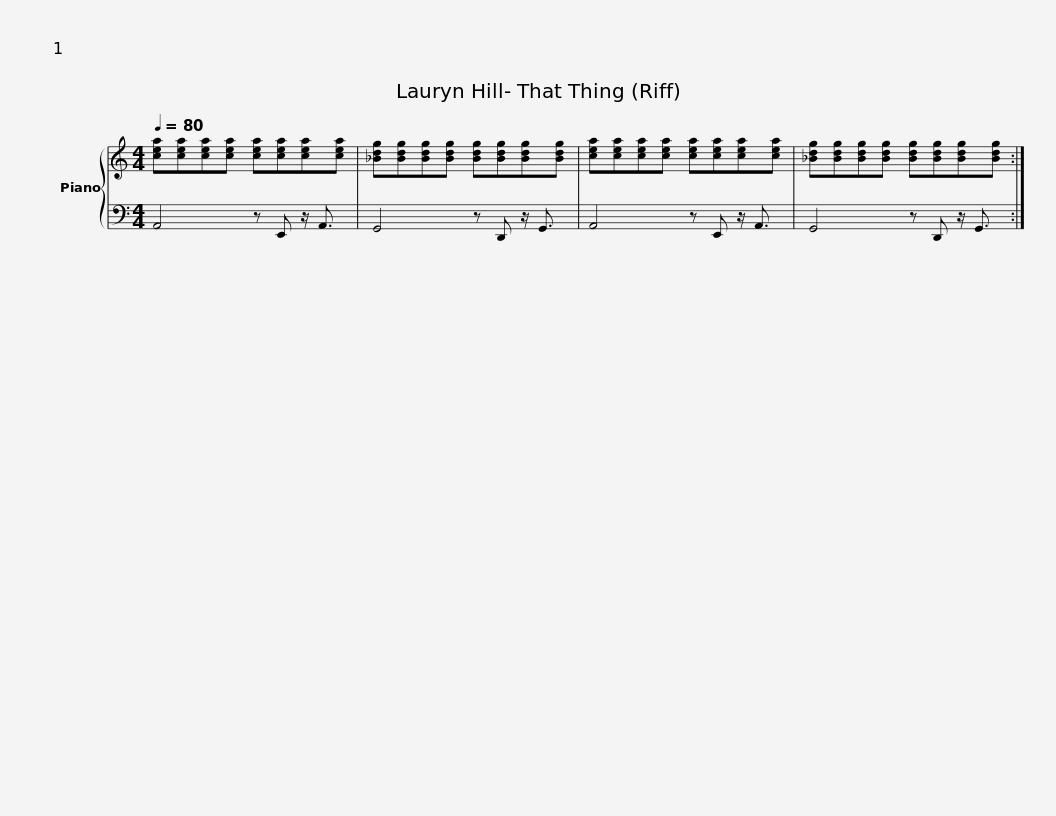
X:1
%%score { 1 | 2 }
L:1/8
Q:1/4=80
M:4/4
I:linebreak $
K:C
V:1 treble
V:2 bass
V:1
 [cea][cea][cea][cea] [cea][cea][cea][cea] | [_Bdg][Bdg][Bdg][Bdg] [Bdg][Bdg][Bdg][Bdg] | [cea][cea][cea][cea] [cea][cea][cea][cea] | [_Bdg][Bdg][Bdg][Bdg] [Bdg][Bdg][Bdg][Bdg] :| %4
V:2
 A,,4 z E,, z/ A,,3/2 | G,,4 z D,, z/ G,,3/2 | A,,4 z E,, z/ A,,3/2 | G,,4 z D,, z/ G,,3/2 :| %4
